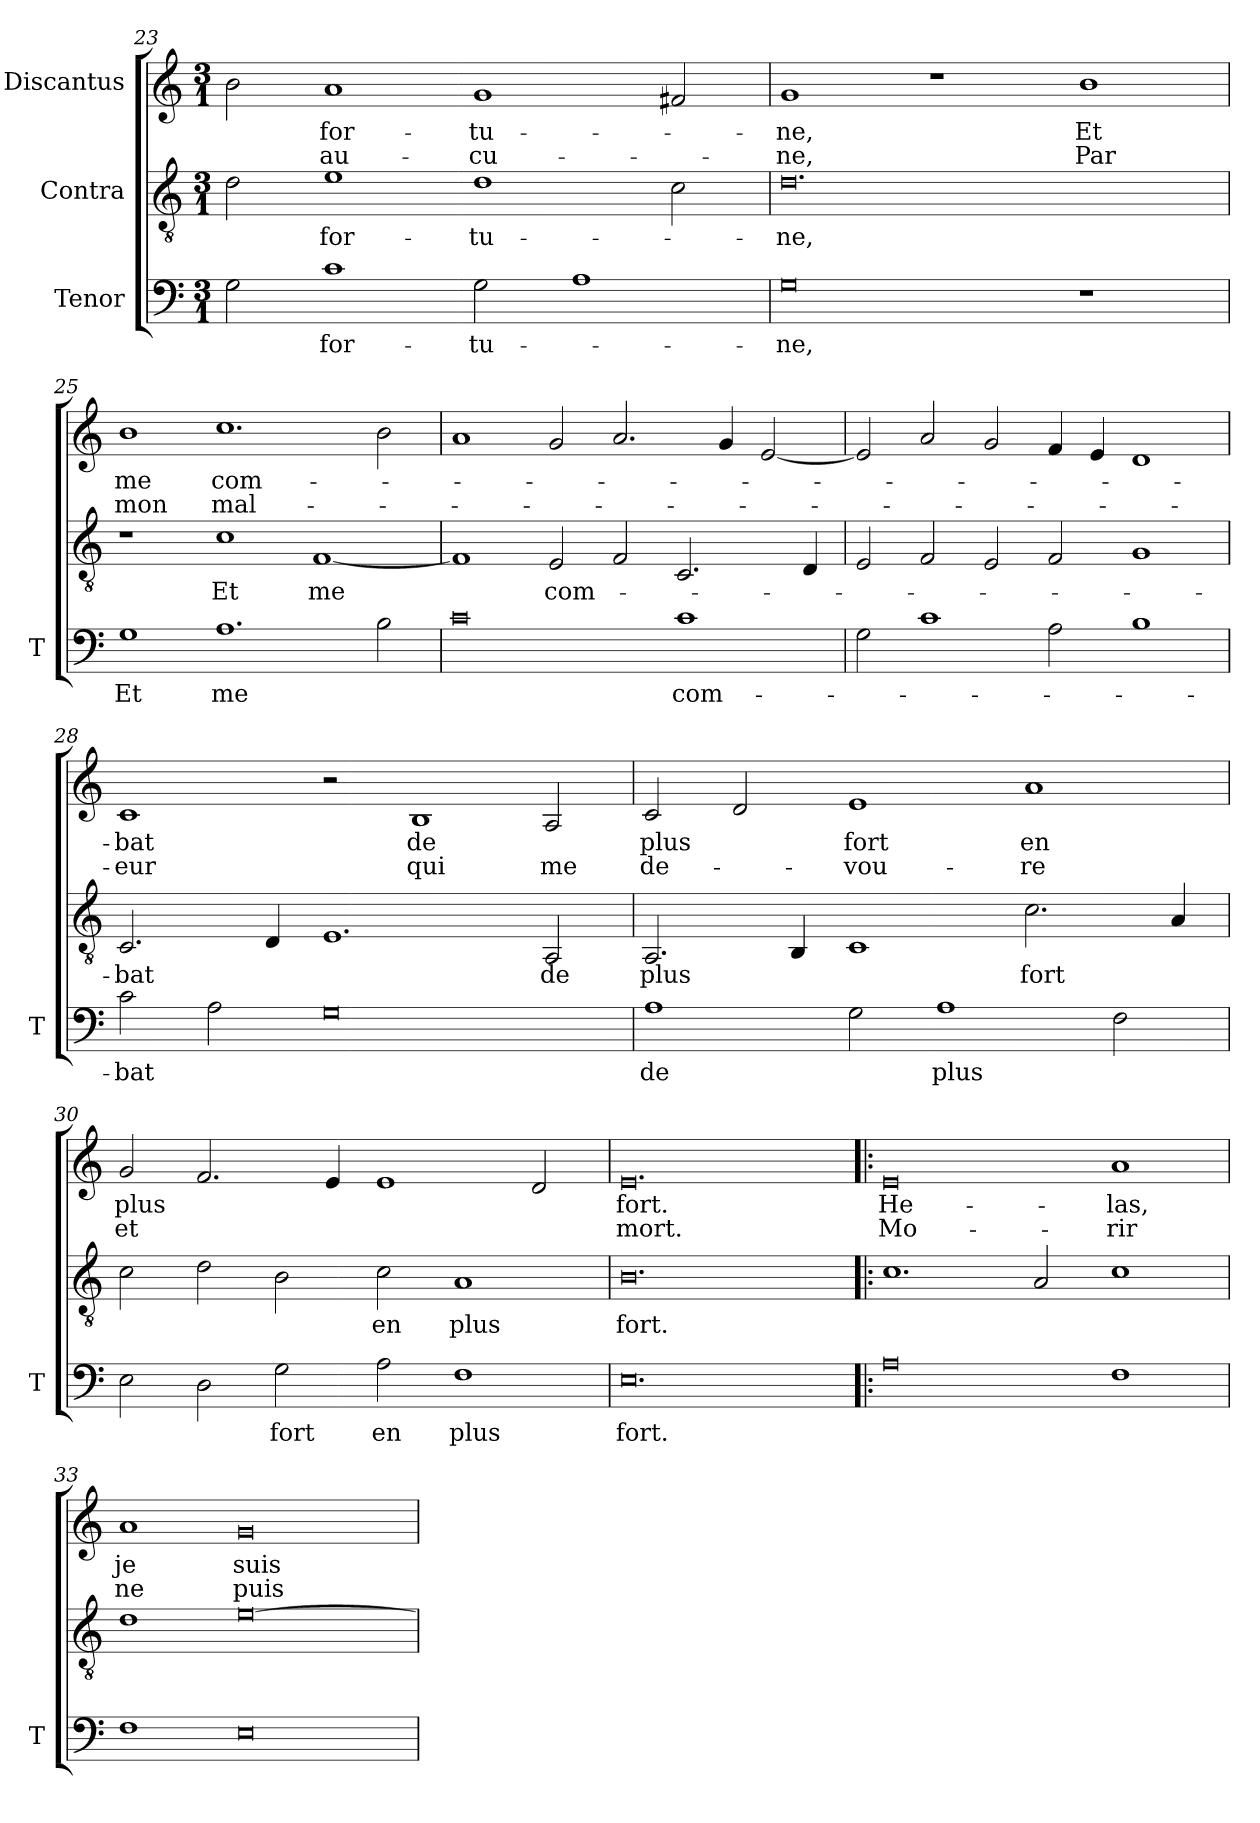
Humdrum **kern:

**kern	**text	**kern	**text	**kern	**text	**text
*part3	*part3	*part2	*part2	*part1	*part1	*part1
*staff3	*staff3	*staff2	*staff2	*staff1	*staff1	*staff1
*I"Tenor	*	*I"Contra	*	*I"Discantus	*	*
*I'T	*	*	*	*	*	*
*clefF4	*	*clefGv2	*	*clefG2	*	*
*k[]	*	*k[]	*	*k[]	*	*
*M3/1	*	*M3/1	*	*M3/1	*	*
=23	=23	=23	=23	=23	=23	=23
2G\	.	2d\	.	2b\	.	.
1c	for-	1e	for-	1a	for-	au-
2G\	-tu-	1d	-tu-	1g	-tu-	-cu-
1A	.	.	.	.	.	.
.	.	2c\	.	2f#X/	.	.
=24	=24	=24	=24	=24	=24	=24
0G	-ne,	0.d	-ne,	1g	-ne,	-ne,
.	.	.	.	1r	.	.
1r	.	.	.	1b	Et	Par
=25	=25	=25	=25	=25	=25	=25
1G	Et	1r	.	1b	me	mon
1.A	me	1c	Et	1.cc	com-	mal-
.	.	[1F	me	.	.	.
2B\	.	.	.	2b\	.	.
=26	=26	=26	=26	=26	=26	=26
0c	.	1F]	.	1a	.	.
.	.	2E/	com-	2g/	.	.
.	.	2F/	.	2.a/	.	.
1c	com-	2.C/	.	.	.	.
.	.	.	.	4g/	.	.
.	.	.	.	[2e/	.	.
.	.	4D/	.	.	.	.
=27	=27	=27	=27	=27	=27	=27
2G\	.	2E/	.	2e/]	.	.
1c	.	2F/	.	2a/	.	.
.	.	2E/	.	2g/	.	.
2A\	.	2F/	.	4f/	.	.
.	.	.	.	4e/	.	.
1B	.	1G	.	1d	.	.
=28	=28	=28	=28	=28	=28	=28
2c\	-bat	2.C/	-bat	1c	-bat	-eur
2A\	.	.	.	.	.	.
.	.	4D/	.	.	.	.
0G	.	1.E	.	2r	.	.
.	.	.	.	1B	de	qui
.	.	2AA/	de	2A/	.	me
=29	=29	=29	=29	=29	=29	=29
1A	de	2.AA/	plus	2c/	plus	de-
.	.	.	.	2d/	.	.
.	.	4BB/	.	.	.	.
2G\	.	1C	.	1e	fort	-vou-
1A	plus	.	.	.	.	.
.	.	2.c\	fort	1a	en	-re
2F\	.	.	.	.	.	.
.	.	4A/	.	.	.	.
=30	=30	=30	=30	=30	=30	=30
2E\	.	2c\	.	2g/	plus	et
2D\	.	2d\	.	2.f/	.	.
2G\	fort	2B\	.	.	.	.
.	.	.	.	4e/	.	.
2A\	en	2c\	en	1e	.	.
1F	plus	1A	plus	.	.	.
.	.	.	.	2d/	.	.
=31	=31	=31	=31	=31	=31	=31
0.E	fort.	0.B	fort.	0.e	fort.	mort.
!!LO:LB:g=z
=!|:	=!|:	=!|:	=!|:	=!|:	=!|:	=!|:
0A	.	1.c	.	0e	He-	Mo-
.	.	2A/	.	.	.	.
1F	.	1c	.	1a	-las,	-rir
=33	=33	=33	=33	=33	=33	=33
1F	.	1d	.	1a	je	ne
0E	.	[0e	.	0g	suis	puis
=	=	=	=	=	=	=
*-	*-	*-	*-	*-	*-	*-
